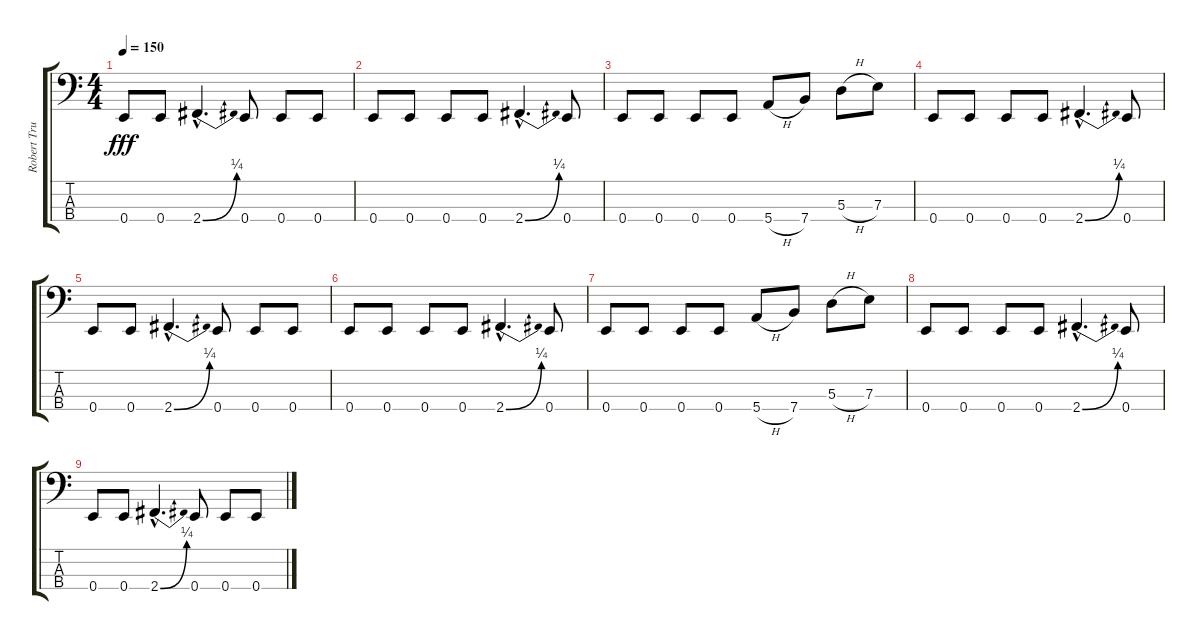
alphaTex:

\track ("Robert Trujillo" "Robert Tru") {instrument electricbassfinger}
\staff {score tabs}
\tuning (G2 D2 A1 E1) {hide}
\ts (4 4)
\tempo 150
\clef f4
\ks c
0.4.8{dy fff} 0.4.8 2.4{be (bend 0 0 60 1) hac}.4{d} 0.4.8 0.4.8 0.4.8 |
0.4.8 0.4.8 0.4.8 0.4.8 2.4{be (bend 0 0 60 1) hac}.4{d} 0.4.8 |
0.4.8 0.4.8 0.4.8 0.4.8 5.4{h}.8 7.4.8 5.3{h}.8 7.3.8 |
0.4.8 0.4.8 0.4.8 0.4.8 2.4{be (bend 0 0 60 1) hac}.4{d} 0.4.8 |
0.4.8 0.4.8 2.4{be (bend 0 0 60 1) hac}.4{d} 0.4.8 0.4.8 0.4.8 |
0.4.8 0.4.8 0.4.8 0.4.8 2.4{be (bend 0 0 60 1) hac}.4{d} 0.4.8 |
0.4.8 0.4.8 0.4.8 0.4.8 5.4{h}.8 7.4.8 5.3{h}.8 7.3.8 |
0.4.8 0.4.8 0.4.8 0.4.8 2.4{be (bend 0 0 60 1) hac}.4{d} 0.4.8 |
0.4.8 0.4.8 2.4{be (bend 0 0 60 1) hac}.4{d} 0.4.8 0.4.8 0.4.8
